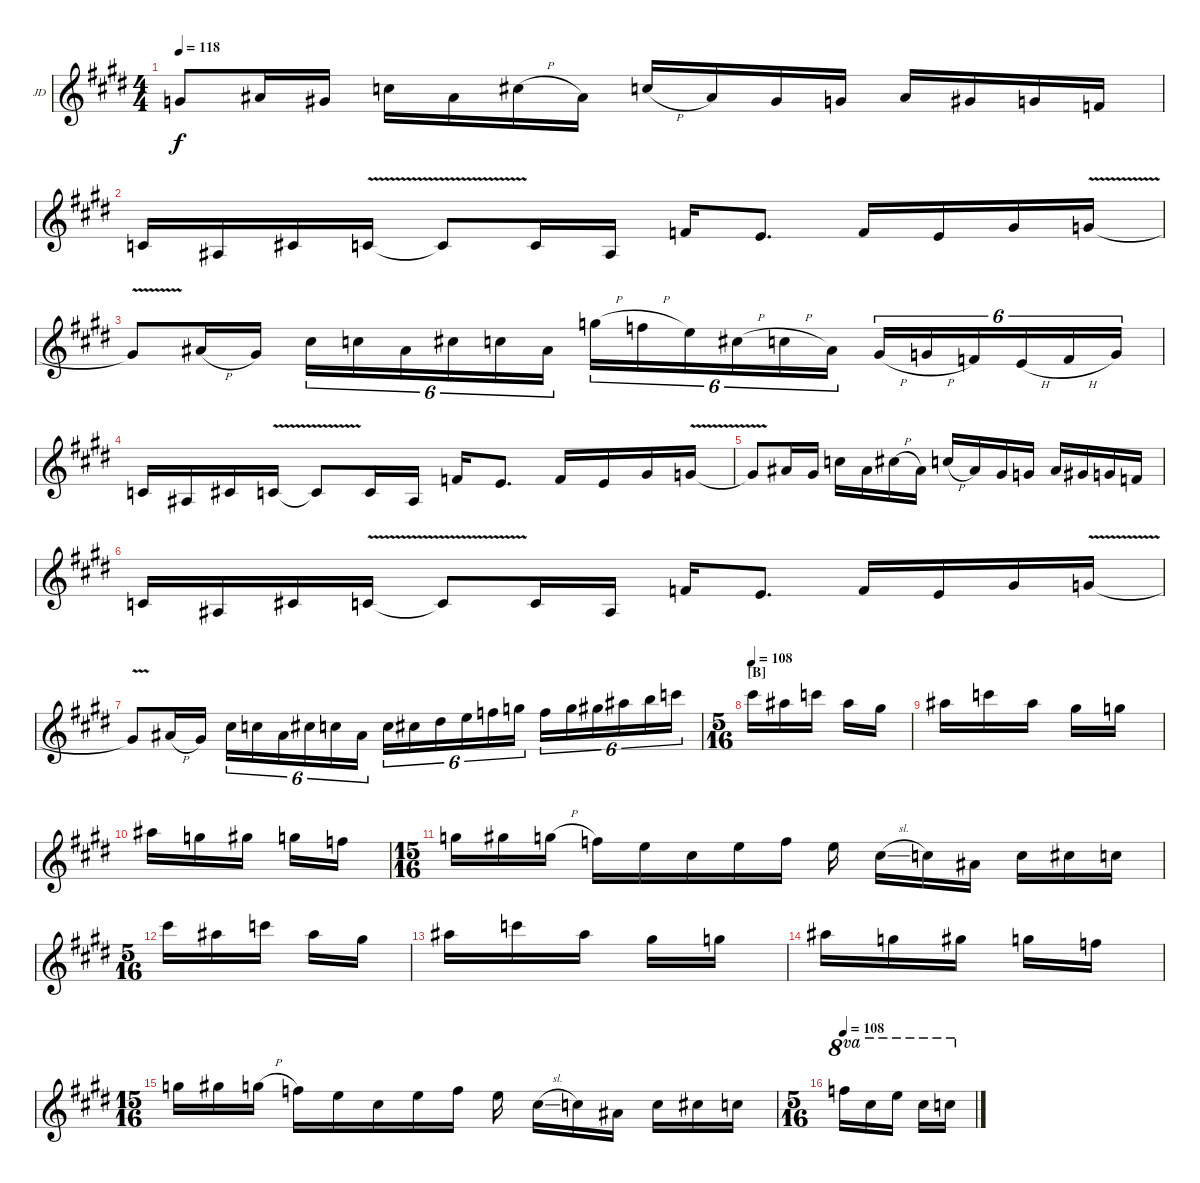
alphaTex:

\defaultSystemsLayout 4
\bracketExtendMode groupsimilarinstruments
\firstSystemTrackNameOrientation horizontal
\otherSystemsTrackNameOrientation horizontal
\track ("Jordan Rudess Sitar" "JD") {instrument sitar}
\staff {score}
\tuning (C4 G3 Eb3 Bb2 F2 C2)
\displaytranspose 12
\ts (4 4)
\tempo 118
\clef g2
\ks e
9.4{t}.8{dy f} 7.3.16 10.4.16 9.3.16 7.3.16 10.3{h}.16 7.3.16 9.3{h}.16 7.3.16 10.4.16 9.4.16 7.3.16 10.4.16 9.4.16 7.4.16 |
7.5.16 5.5.16 8.5.16 7.5{v}.16 7.5{t}.8 7.5.16 5.5.16 7.4.16 6.4.8{d} 7.4.16 6.4.16 5.3.16 9.4{v}.16 |
9.4{t}.8 7.3{h}.16 5.3.16 10.3{pm}.16{tu (6 4)} 9.3{pm}.16{tu (6 4)} 7.3{pm}.16{tu (6 4)} 10.3{pm}.16{tu (6 4)} 9.3{pm}.16{tu (6 4)} 7.3{pm}.16{tu (6 4)} 12.2{h}.16{tu (6 4)} 10.2{h}.16{tu (6 4)} 9.2.16{tu (6 4)} 10.3{h}.16{tu (6 4)} 9.3{h}.16{tu (6 4)} 7.3.16{tu (6 4)} 10.4{h}.16{tu (6 4)} 9.4{h}.16{tu (6 4)} 7.4.16{tu (6 4)} 6.4{h}.16{tu (6 4)} 7.4{h}.16{tu (6 4)} 9.4.16{tu (6 4)} |
7.5.16 5.5.16 8.5.16 7.5{v}.16 7.5{t}.8 7.5.16 5.5.16 7.4.16 6.4.8{d} 7.4.16 6.4.16 5.3.16 9.4{v}.16 |
9.4{t}.8 7.3.16 10.4.16 9.3.16 7.3.16 10.3{h}.16 7.3.16 9.3{h}.16 7.3.16 10.4.16 9.4.16 7.3.16 10.4.16 9.4.16 7.4.16 |
7.5.16 5.5.16 8.5.16 7.5{v}.16 7.5{t}.8 7.5.16 5.5.16 7.4.16 6.4.8{d} 7.4.16 6.4.16 5.3.16 9.4{v}.16 |
9.4{t}.8 7.3{h}.16 5.3.16 10.3{pm}.16{tu (6 4)} 9.3{pm}.16{tu (6 4)} 7.3{pm}.16{tu (6 4)} 10.3{pm}.16{tu (6 4)} 9.3{pm}.16{tu (6 4)} 7.3{pm}.16{tu (6 4)} 9.3{pm}.16{tu (6 4)} 10.3{pm}.16{tu (6 4)} 12.3{pm}.16{tu (6 4)} 9.2{pm}.16{tu (6 4)} 10.2{pm}.16{tu (6 4)} 12.2{pm}.16{tu (6 4)} 10.2{pm}.16{tu (6 4)} 12.2{pm}.16{tu (6 4)} 13.2{pm}.16{tu (6 4)} 10.1{pm}.16{tu (6 4)} 11.1{pm}.16{tu (6 4)} 12.1{pm}.16{tu (6 4)} |
\ts (5 16)
\section ("B" "")
\tempo 108
13.1.16 10.1.16 12.1.16 10.1.16 13.2.16 |
10.1.16 12.1.16 10.1.16 13.2.16 12.2.16 |
10.1.16 12.2.16 13.2.16 12.2.16 10.2.16 |
\ts (15 16)
12.2.16 13.2.16 12.2{h}.16{beam split} 10.2.16{beam merge} 13.3.16{beam merge} 10.3.16 13.3.16 10.2.16 13.3.16{beam split} 10.3{sl}.16 9.3.16 12.4.16 9.3.16 10.3.16 9.3.16 |
\ts (5 16)
13.1.16 10.1.16 12.1.16 10.1.16 13.2.16 |
10.1.16 12.1.16 10.1.16 13.2.16 12.2.16 |
10.1.16 12.2.16 13.2.16 12.2.16 10.2.16 |
\ts (15 16)
12.2.16 13.2.16 12.2{h}.16{beam split} 10.2.16{beam merge} 13.3.16{beam merge} 10.3.16 13.3.16 10.2.16 13.3.16{beam split} 10.3{sl}.16 9.3.16 12.4.16 9.3.16 10.3.16 9.3.16 |
\ts (5 16)
\tempo 108
17.1.16{ot 8va} 18.2.16{ot 8va} 16.1.16{ot 8va} 18.2.16{ot 8va} 17.2.16{ot 8va}
